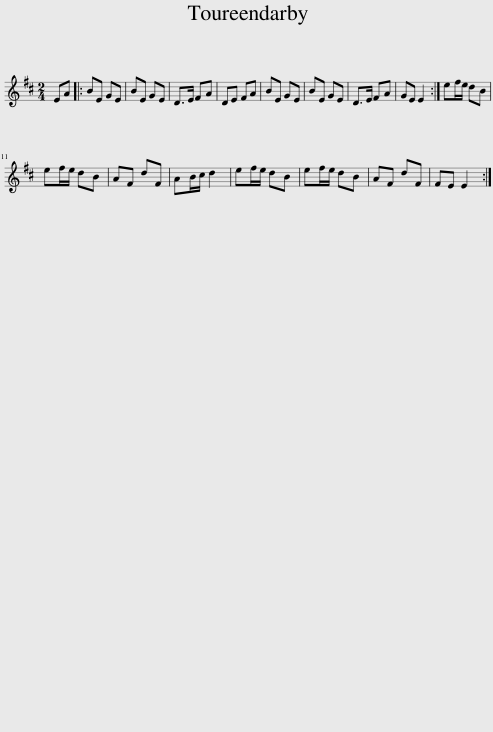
X:1
L:1/8
M:2/4
I:linebreak $
K:D
V:1 treble
V:1
 EA |: BE GE | BE GE | D>E FA | DE FA | %5
 BE GE | BE GE | D>E FA | GE E2 :| ef/e/ dB |$ %10
 ef/e/ dB | AF dF | AB/c/ d2 | ef/e/ dB | ef/e/ dB | %15
 AF dF | FE E2 :| %17
